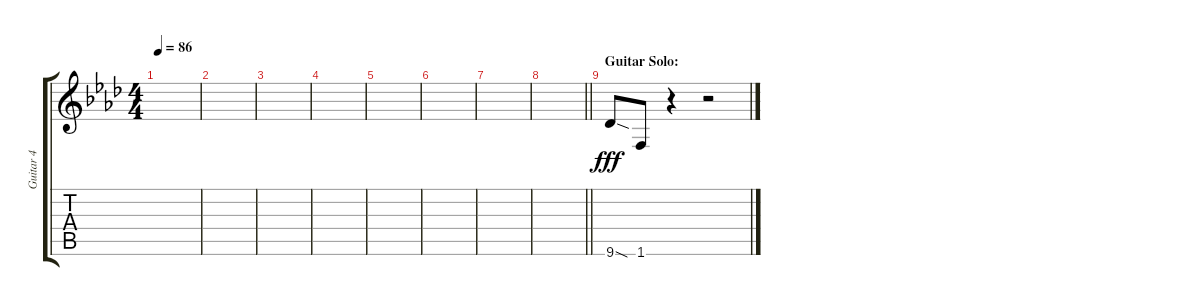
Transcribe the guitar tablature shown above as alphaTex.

\track ("Guitar 4" "Guitar 4") {instrument distortionguitar}
\staff {score tabs}
\tuning (E4 B3 G3 D3 A2 E2) {hide}
\ts (4 4)
\tempo 86
\clef g2
\ks ab
|
|
|
|
|
|
|
\barLineRight lightlight
|
\section ("" "Guitar Solo:")
9.6{sod}.8{dy fff balance 8} 1.6.8 r.4 r.2
